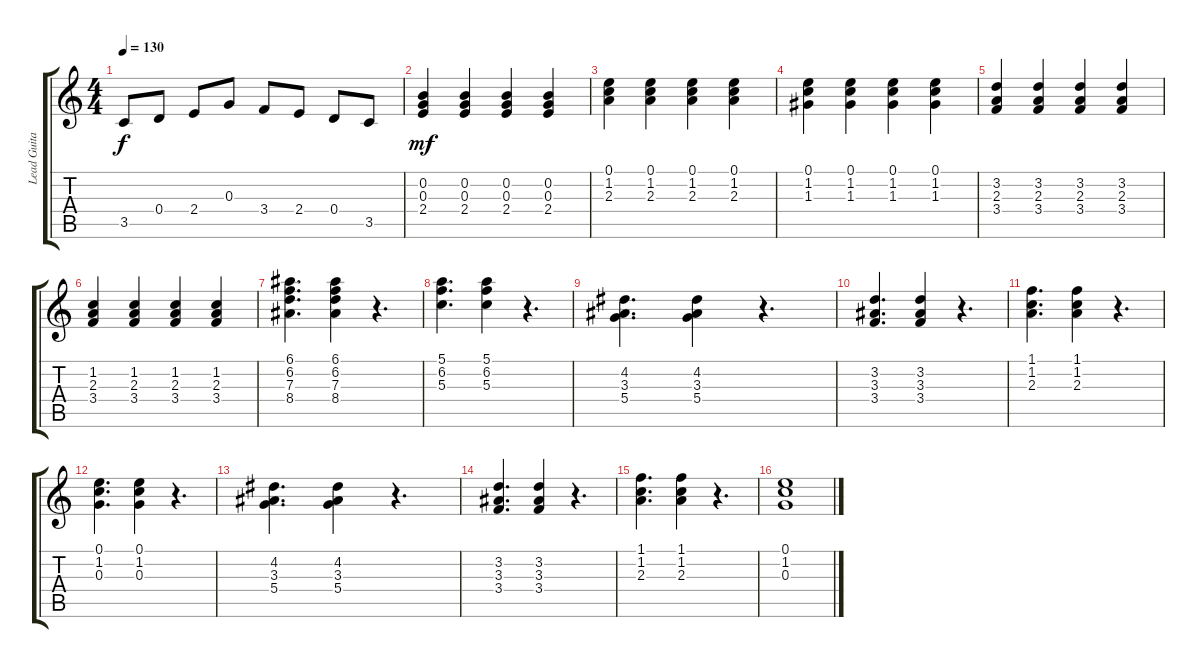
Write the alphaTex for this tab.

\track ("Lead Guitar" "Lead Guita") {instrument overdrivenguitar}
\staff {score tabs}
\tuning (E4 B3 G3 D3 A2 E2) {hide}
\ts (4 4)
\tempo 130
\clef g2
\ks c
3.5.8{dy f} 0.4.8 2.4.8 0.3.8 3.4.8 2.4.8 0.4.8 3.5.8 |
(0.2 0.3 2.4).4{dy mf} (0.2 0.3 2.4).4 (0.2 0.3 2.4).4 (0.2 0.3 2.4).4 |
(0.1 1.2 2.3).4 (0.1 1.2 2.3).4 (0.1 1.2 2.3).4 (0.1 1.2 2.3).4 |
(0.1 1.2 1.3).4 (0.1 1.2 1.3).4 (0.1 1.2 1.3).4 (0.1 1.2 1.3).4 |
(3.2 2.3 3.4).4 (3.2 2.3 3.4).4 (3.2 2.3 3.4).4 (3.2 2.3 3.4).4 |
(1.2 2.3 3.4).4 (1.2 2.3 3.4).4 (1.2 2.3 3.4).4 (1.2 2.3 3.4).4 |
(6.1 6.2 7.3 8.4).4{d} (6.1 6.2 7.3 8.4).4 r.4{d} |
(5.1 6.2 5.3).4{d} (5.1 6.2 5.3).4 r.4{d} |
(4.2 3.3 5.4).4{d} (4.2 3.3 5.4).4 r.4{d} |
(3.2 3.3 3.4).4{d} (3.2 3.3 3.4).4 r.4{d} |
(1.1 1.2 2.3).4{d} (1.1 1.2 2.3).4 r.4{d} |
(0.1 1.2 0.3).4{d} (0.1 1.2 0.3).4 r.4{d} |
(4.2 3.3 5.4).4{d} (4.2 3.3 5.4).4 r.4{d} |
(3.2 3.3 3.4).4{d} (3.2 3.3 3.4).4 r.4{d} |
(1.1 1.2 2.3).4{d} (1.1 1.2 2.3).4 r.4{d} |
(0.1 1.2 0.3).1
